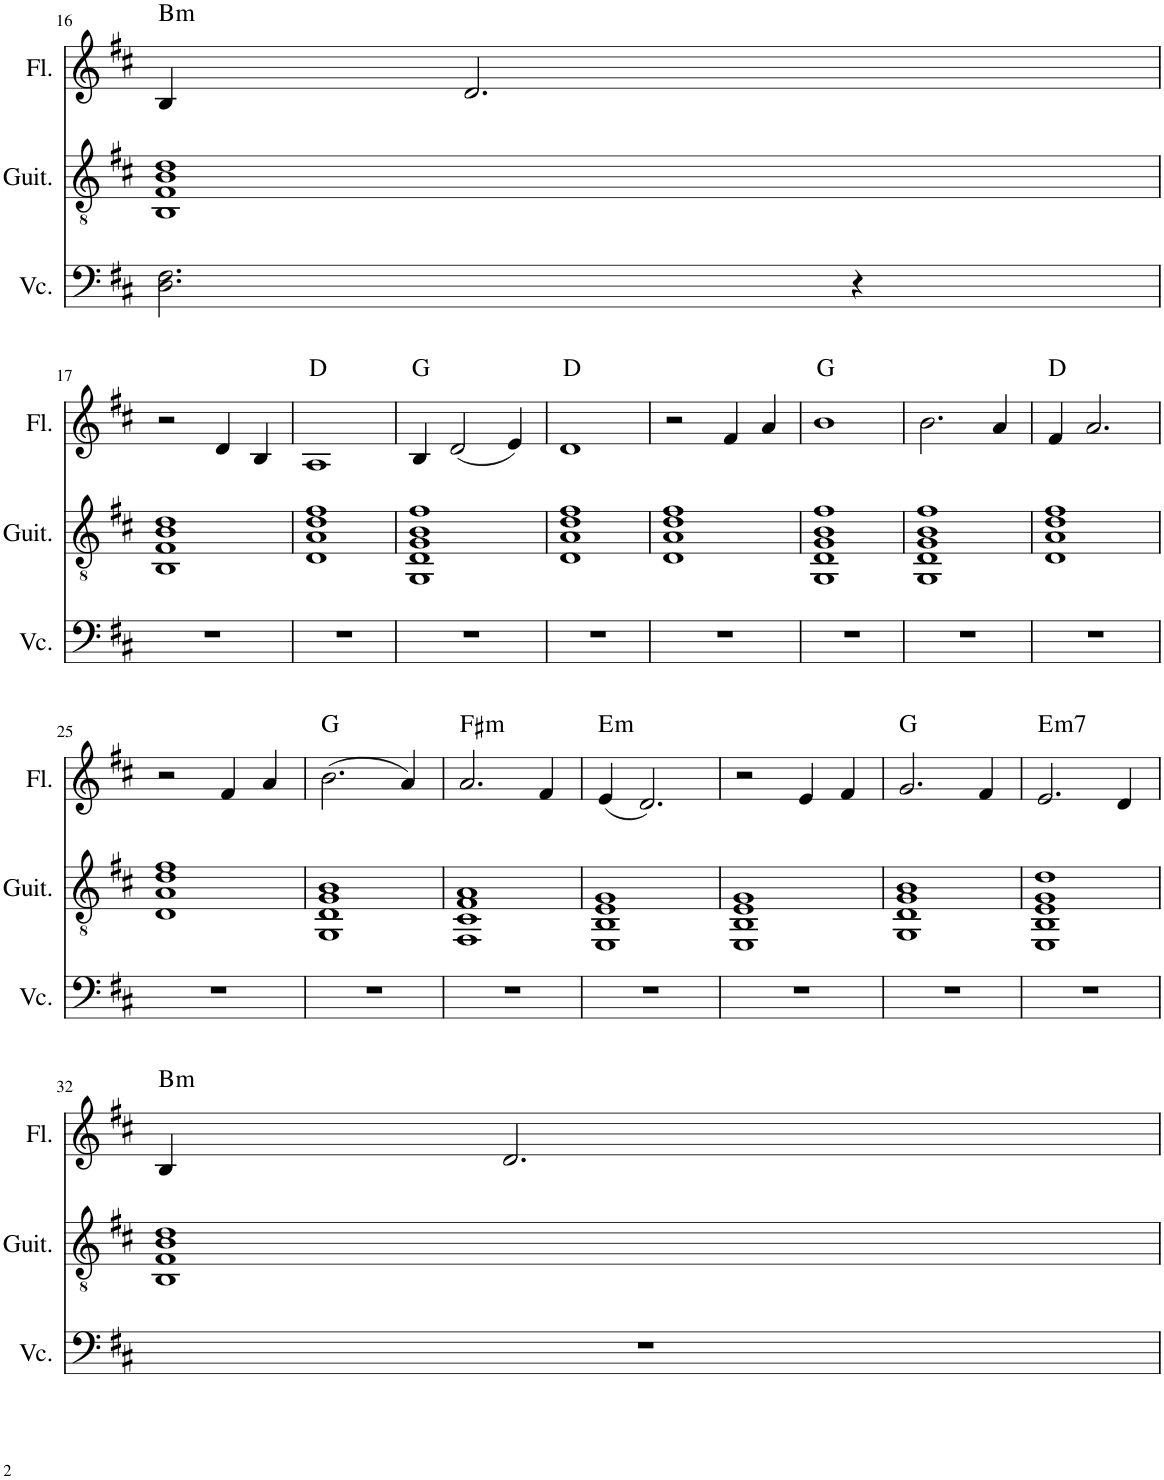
**kern	**kern	**kern	**harte
*part3	*part2	*part1	*part1
*staff3	*staff2	*staff1	*
*I"Violoncello	*I"Acoustic Guitar	*I"Flute	*
*I'Vc.	*I'Guit.	*I'Fl.	*
!!LO:PB:g=z
*clefF4	*clefGv2	*clefG2	*
*k[f#c#]	*k[f#c#]	*k[f#c#]	*
*M4/4	*M4/4	*M4/4	*
=16	=16	=16	=16
!	!	!	!LO:H:kt=m
2.D\ 2.F#\	1BB 1F# 1B 1d	4B/	B:min
.	.	2.d/	.
4r	.	.	.
!!LO:LB:g=z
=17	=17	=17	=17
1r	1BB 1F# 1B 1d	2r	.
.	.	4d/	.
.	.	4B/	.
=18	=18	=18	=18
1r	1D 1A 1d 1f#	1A	D:maj
=19	=19	=19	=19
1r	1GG 1D 1G 1B 1f#	4B/	G:maj
.	.	(2d/	.
.	.	4e/)	.
=20	=20	=20	=20
1r	1D 1A 1d 1f#	1d	D:maj
=21	=21	=21	=21
1r	1D 1A 1d 1f#	2r	.
.	.	4f#/	.
.	.	4a/	.
=22	=22	=22	=22
1r	1GG 1D 1G 1B 1f#	1b	G:maj
=23	=23	=23	=23
1r	1GG 1D 1G 1B 1f#	2.b\	.
.	.	4a/	.
=24	=24	=24	=24
1r	1D 1A 1d 1f#	4f#/	D:maj
.	.	2.a/	.
!!LO:LB:g=z
=25	=25	=25	=25
1r	1D 1A 1d 1f#	2r	.
.	.	4f#/	.
.	.	4a/	.
=26	=26	=26	=26
1r	1GG 1D 1G 1B	(2.b\	G:maj
.	.	4a/)	.
=27	=27	=27	=27
!	!	!	!LO:H:kt=m
1r	1FF# 1C# 1F# 1A	2.a/	F#:min
.	.	4f#/	.
=28	=28	=28	=28
!	!	!	!LO:H:kt=m
1r	1EE 1BB 1E 1G	(4e/	E:min
.	.	2.d/)	.
=29	=29	=29	=29
1r	1EE 1BB 1E 1G	2r	.
.	.	4e/	.
.	.	4f#/	.
=30	=30	=30	=30
1r	1GG 1D 1G 1B	2.g/	G:maj
.	.	4f#/	.
=31	=31	=31	=31
!	!	!	!LO:H:kt=m7
1r	1EE 1BB 1E 1G 1d	2.e/	E:min7
.	.	4d/	.
!!LO:LB:g=z
=32	=32	=32	=32
!	!	!	!LO:H:kt=m
1r	1BB 1F# 1B 1d	4B/	B:min
.	.	2.d/	.
=	=	=	=
*-	*-	*-	*-
